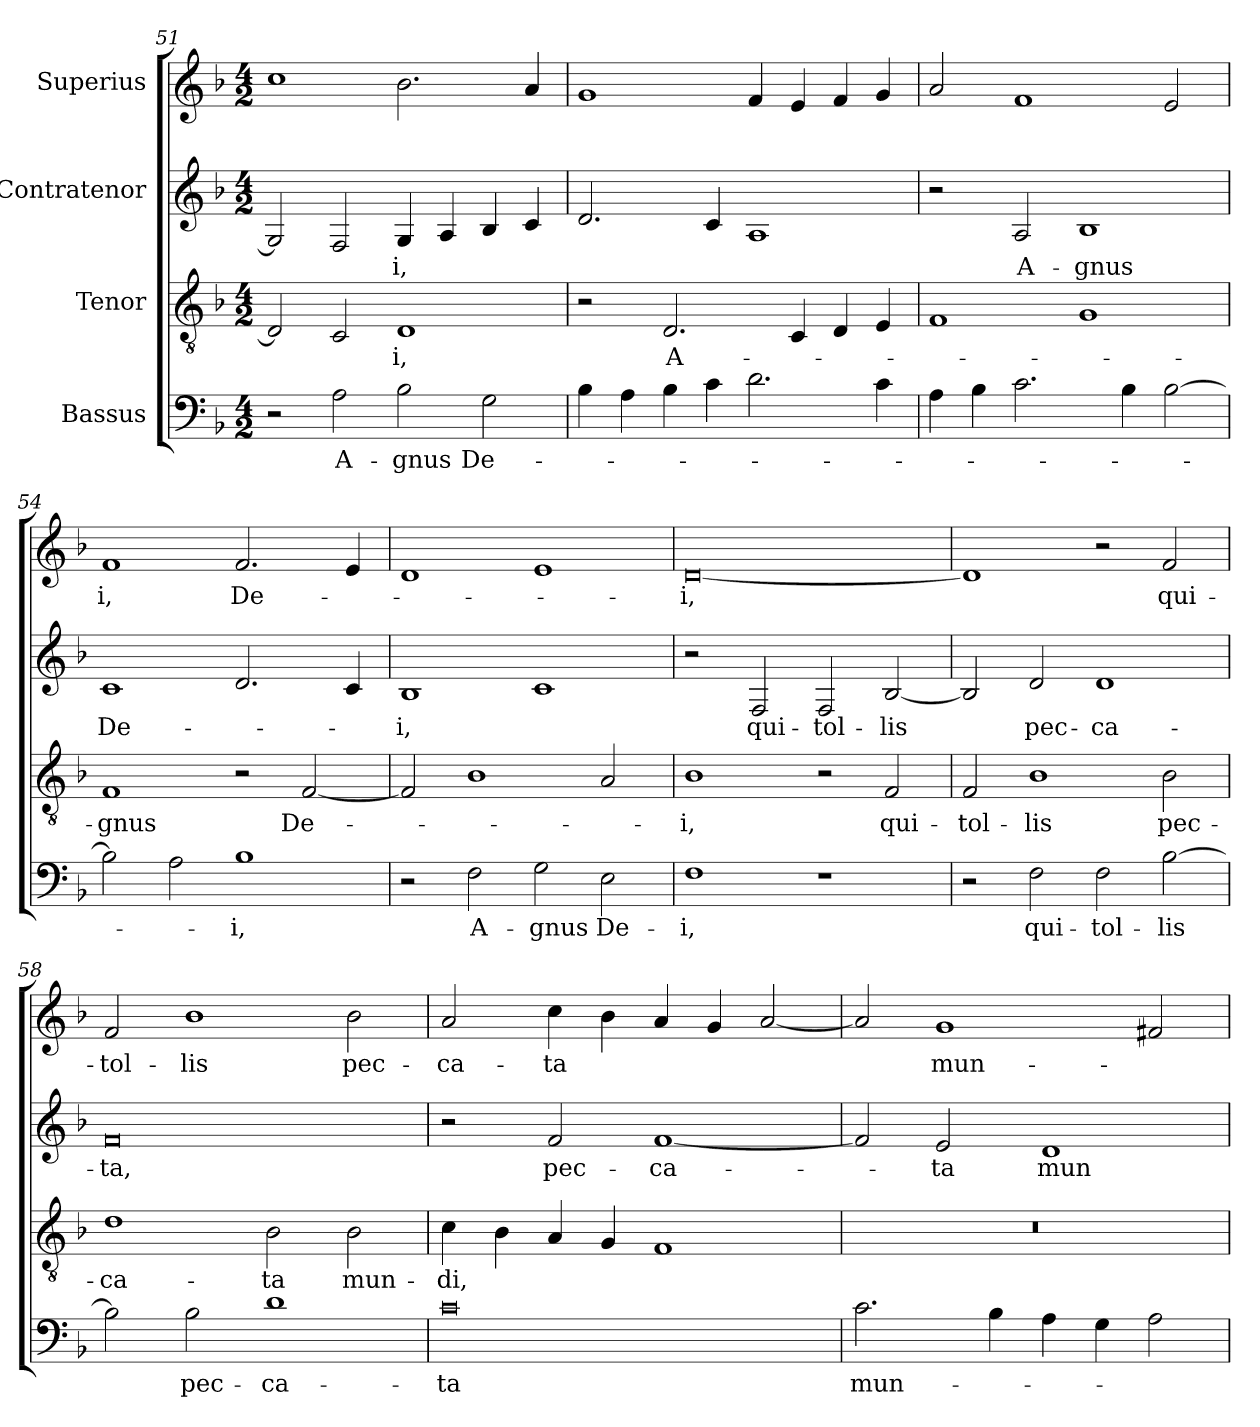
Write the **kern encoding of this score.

**kern	**text	**kern	**text	**kern	**text	**kern	**text
*part4	*part4	*part3	*part3	*part2	*part2	*part1	*part1
*staff4	*staff4	*staff3	*staff3	*staff2	*staff2	*staff1	*staff1
*I"Bassus	*	*I"Tenor	*	*I"Contratenor	*	*I"Superius	*
*clefF4	*	*clefGv2	*	*clefG2	*	*clefG2	*
*k[b-]	*	*k[b-]	*	*k[b-]	*	*k[b-]	*
*M4/2	*	*M4/2	*	*M4/2	*	*M4/2	*
=51	=51	=51	=51	=51	=51	=51	=51
2r	.	2D/]	.	2G/]	.	1cc\	.
2A\	A-	2C/	.	2F/	.	.	.
2B-\	-gnus	1D/	-i,	4G/	-i,	2.b-\	.
.	.	.	.	4A/	.	.	.
2G\	De-	.	.	4B-/	.	.	.
.	.	.	.	4c/	.	4a/	.
=52	=52	=52	=52	=52	=52	=52	=52
4B-\	.	2r	.	2.d/	.	1g/	.
4A\	.	.	.	.	.	.	.
4B-\	.	2.D/	A-	.	.	.	.
4c\	.	.	.	4c/	.	.	.
2.d\	.	.	.	1A/	.	4f/	.
.	.	4C/	.	.	.	4e/	.
.	.	4D/	.	.	.	4f/	.
4c\	.	4E/	.	.	.	4g/	.
=53	=53	=53	=53	=53	=53	=53	=53
4A\	.	1F/	.	2r	.	2a/	.
4B-\	.	.	.	.	.	.	.
2.c\	.	.	.	2A/	A-	1f/	.
.	.	1G/	.	1B-/	-gnus	.	.
4B-\	.	.	.	.	.	.	.
[2B-\	.	.	.	.	.	2e/	.
=54	=54	=54	=54	=54	=54	=54	=54
2B-\]	.	1F/	-gnus	1c/	De-	1f/	-i,
2A\	.	.	.	.	.	.	.
1B-\	-i,	2r	.	2.d/	.	2.f/	De-
.	.	[2F/	De-	.	.	.	.
.	.	.	.	4c/	.	4e/	.
=55	=55	=55	=55	=55	=55	=55	=55
2r	.	2F/]	.	1B-/	-i,	1d/	.
2F\	A-	1B-\	.	.	.	.	.
2G\	-gnus	.	.	1c/	.	1e/	.
2E\	De-	2A/	.	.	.	.	.
=56	=56	=56	=56	=56	=56	=56	=56
1F\	-i,	1B-\	-i,	2r	.	[0d/	-i,
.	.	.	.	2F/	qui-	.	.
1r	.	2r	.	2F/	tol-	.	.
.	.	2F/	qui-	[2B-/	-lis	.	.
=57	=57	=57	=57	=57	=57	=57	=57
2r	.	2F/	tol-	2B-/]	.	1d/]	.
2F\	qui-	1B-\	-lis	2d/	pec-	.	.
2F\	tol-	.	.	1d/	-ca-	2r	.
[2B-\	-lis	2B-\	pec-	.	.	2f/	qui-
=58	=58	=58	=58	=58	=58	=58	=58
2B-\]	.	1d\	-ca-	0f/	-ta,	2f/	tol-
2B-\	pec-	.	.	.	.	1b-\	-lis
1d\	-ca-	2B-\	-ta	.	.	.	.
.	.	2B-\	mun-	.	.	2b-\	pec-
=59	=59	=59	=59	=59	=59	=59	=59
0c\	-ta	4c\	-di,	2r	.	2a/	-ca-
.	.	4B-\	.	.	.	.	.
.	.	4A/	.	2f/	pec-	4cc\	-ta
.	.	4G/	.	.	.	4b-\	.
.	.	1F/	.	[1f/	-ca-	4a/	.
.	.	.	.	.	.	4g/	.
.	.	.	.	.	.	[2a/	.
=60	=60	=60	=60	=60	=60	=60	=60
2.c\	mun-	0r	.	2f/]	.	2a/]	.
.	.	.	.	2e/	-ta	1g/	mun-
4B-\	.	.	.	.	.	.	.
4A\	.	.	.	1d/	mun-	.	.
4G\	.	.	.	.	.	.	.
2A\	.	.	.	.	.	2f#X/	.
=	=	=	=	=	=	=	=
*-	*-	*-	*-	*-	*-	*-	*-
